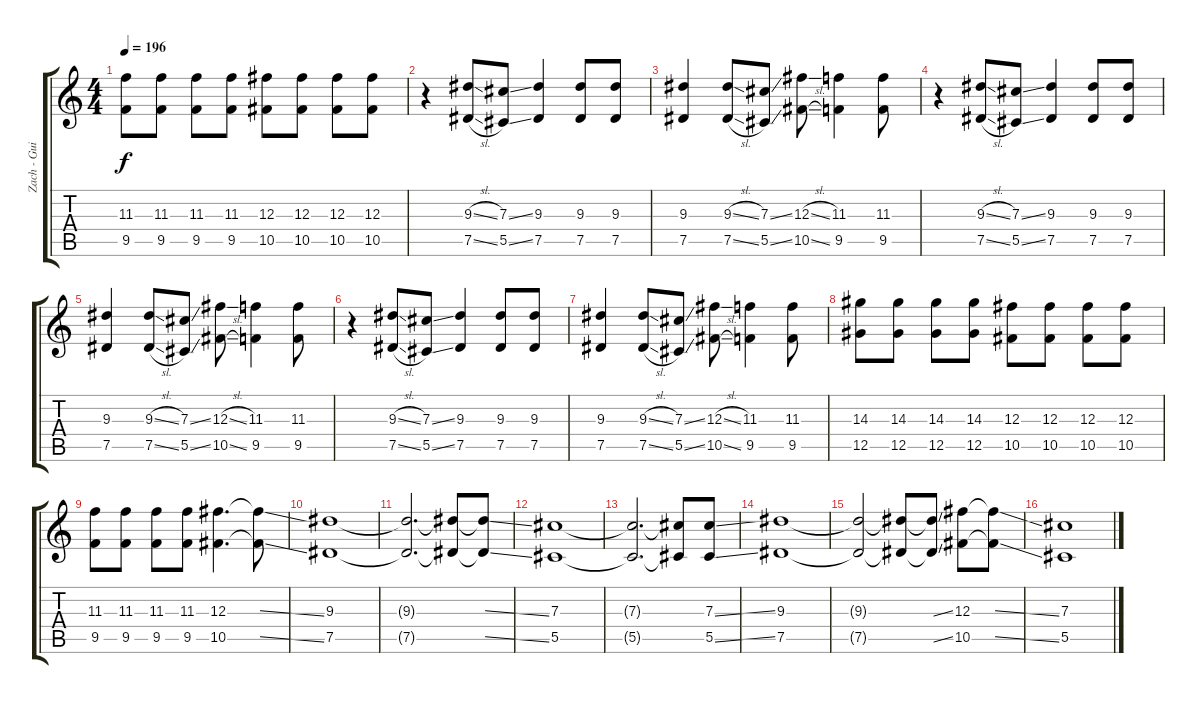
\track ("Zach - Guitar" "Zach - Gui") {instrument distortionguitar}
\staff {score tabs}
\tuning (Eb4 Bb3 Gb3 Db3 Ab2 Eb2) {hide}
\ts (4 4)
\tempo 196
\clef g2
\ks c
(11.3 9.5).8{dy f} (11.3 9.5).8 (11.3 9.5).8 (11.3 9.5).8 (12.3 10.5).8 (12.3 10.5).8 (12.3 10.5).8 (12.3 10.5).8 |
r.4{volume 13} (9.3{sl} 7.5{sl}).8 (7.3{ss} 5.5{ss}).8 (9.3 7.5).4 (9.3 7.5).8 (9.3 7.5).8 |
(9.3 7.5).4 (9.3{sl} 7.5{sl}).8 (7.3{ss} 5.5{ss}).8 (12.3{sl} 10.5{sl}).8 (11.3 9.5).4 (11.3 9.5).8 |
r.4 (9.3{sl} 7.5{sl}).8 (7.3{ss} 5.5{ss}).8 (9.3 7.5).4 (9.3 7.5).8 (9.3 7.5).8 |
(9.3 7.5).4 (9.3{sl} 7.5{sl}).8 (7.3{ss} 5.5{ss}).8 (12.3{sl} 10.5{sl}).8 (11.3 9.5).4 (11.3 9.5).8 |
r.4 (9.3{sl} 7.5{sl}).8 (7.3{ss} 5.5{ss}).8 (9.3 7.5).4 (9.3 7.5).8 (9.3 7.5).8 |
(9.3 7.5).4 (9.3{sl} 7.5{sl}).8 (7.3{ss} 5.5{ss}).8 (12.3{sl} 10.5{sl}).8 (11.3 9.5).4 (11.3 9.5).8 |
(14.3 12.5).8{volume 16} (14.3 12.5).8 (14.3 12.5).8 (14.3 12.5).8 (12.3 10.5).8 (12.3 10.5).8 (12.3 10.5).8 (12.3 10.5).8 |
(11.3 9.5).8 (11.3 9.5).8 (11.3 9.5).8 (11.3 9.5).8 (12.3 10.5).4{d volume 12} (12.3{ss t} 10.5{ss t}).8 |
(9.3 7.5).1 |
(9.3{t} 7.5{t}).2{d} (9.3{t} 7.5{t}).8 (9.3{ss t} 7.5{ss t}).8 |
(7.3 5.5).1 |
(7.3{t} 5.5{t}).2{d} (7.3{t} 5.5{t}).8 (7.3{ss} 5.5{ss}).8 |
(9.3 7.5).1 |
(9.3{t} 7.5{t}).2 (9.3{t} 7.5{t}).8 (9.3{ss t} 7.5{ss t}).8 (12.3 10.5).8 (12.3{ss t} 10.5{ss t}).8 |
(7.3 5.5).1
